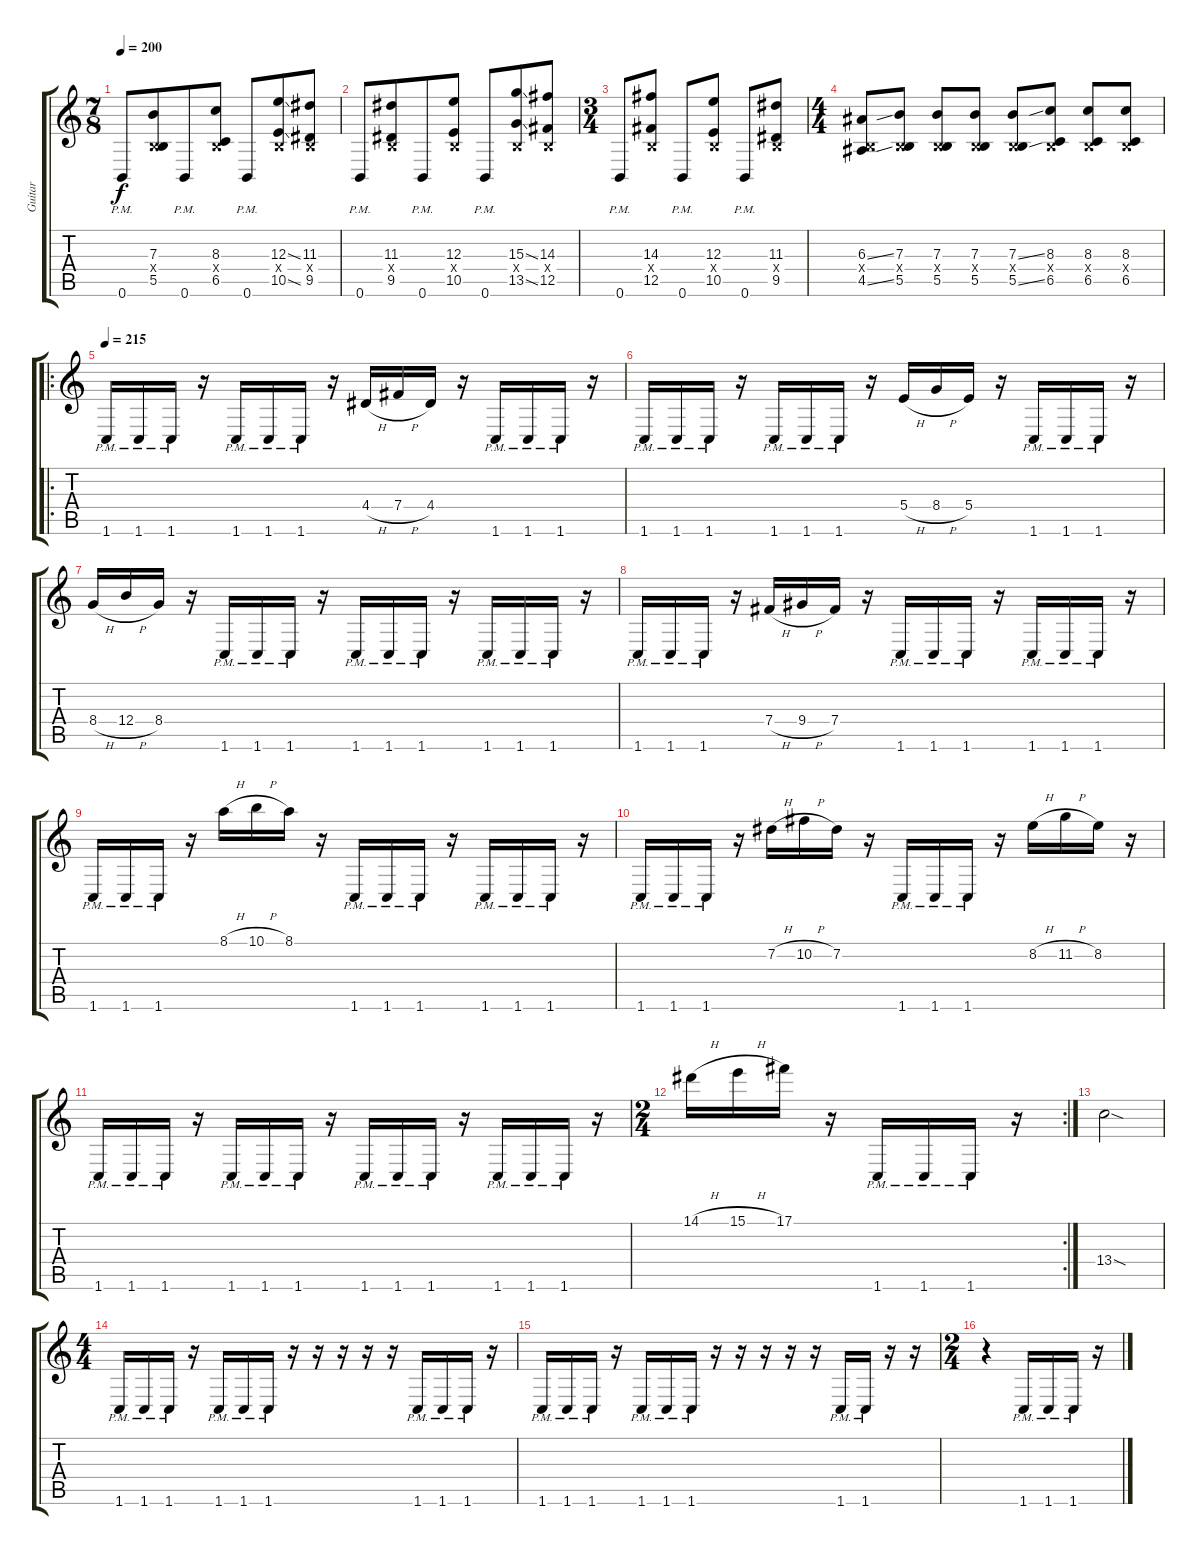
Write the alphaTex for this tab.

\track ("Guitar" "Guitar") {instrument distortionguitar}
\staff {score tabs}
\tuning (Db4 Ab3 E3 B2 Gb2 B1) {hide}
\ts (7 8)
\tempo 200
\clef g2
\ks c
0.6{pm}.8{dy f} (7.3 0.4{x} 5.5).8 0.6{pm}.8 (8.3 0.4{x} 6.5).8 0.6{pm}.8 (12.3{ss} 0.4{x} 10.5{ss}).8 (11.3 0.4{x} 9.5).8 |
0.6{pm}.8 (11.3 0.4{x} 9.5).8 0.6{pm}.8 (12.3 0.4{x} 10.5).8 0.6{pm}.8 (15.3{ss} 0.4{x} 13.5{ss}).8 (14.3 0.4{x} 12.5).8 |
\ts (3 4)
0.6{pm}.8 (14.3 0.4{x} 12.5).8 0.6{pm}.8 (12.3 0.4{x} 10.5).8 0.6{pm}.8 (11.3 0.4{x} 9.5).8 |
\ts (4 4)
(6.3{ss} 0.4{x} 4.5{ss}).8 (7.3 0.4{x} 5.5).8 (7.3 0.4{x} 5.5).8 (7.3 0.4{x} 5.5).8 (7.3{ss} 0.4{x} 5.5{ss}).8 (8.3 0.4{x} 6.5).8 (8.3 0.4{x} 6.5).8 (8.3 0.4{x} 6.5).8 |
\ro
\tempo 215
1.6{pm}.16 1.6{pm}.16 1.6{pm}.16 r.16 1.6{pm}.16 1.6{pm}.16 1.6{pm}.16 r.16 4.4{h}.16 7.4{h}.16 4.4.16 r.16 1.6{pm}.16 1.6{pm}.16 1.6{pm}.16 r.16 |
1.6{pm}.16 1.6{pm}.16 1.6{pm}.16 r.16 1.6{pm}.16 1.6{pm}.16 1.6{pm}.16 r.16 5.4{h}.16 8.4{h}.16 5.4.16 r.16 1.6{pm}.16 1.6{pm}.16 1.6{pm}.16 r.16 |
8.4{h}.16 12.4{h}.16 8.4.16 r.16 1.6{pm}.16 1.6{pm}.16 1.6{pm}.16 r.16 1.6{pm}.16 1.6{pm}.16 1.6{pm}.16 r.16 1.6{pm}.16 1.6{pm}.16 1.6{pm}.16 r.16 |
1.6{pm}.16 1.6{pm}.16 1.6{pm}.16 r.16 7.4{h}.16 9.4{h}.16 7.4.16 r.16 1.6{pm}.16 1.6{pm}.16 1.6{pm}.16 r.16 1.6{pm}.16 1.6{pm}.16 1.6{pm}.16 r.16 |
1.6{pm}.16 1.6{pm}.16 1.6{pm}.16 r.16 8.1{h}.16 10.1{h}.16 8.1.16 r.16 1.6{pm}.16 1.6{pm}.16 1.6{pm}.16 r.16 1.6{pm}.16 1.6{pm}.16 1.6{pm}.16 r.16 |
1.6{pm}.16 1.6{pm}.16 1.6{pm}.16 r.16 7.2{h}.16 10.2{h}.16 7.2.16 r.16 1.6{pm}.16 1.6{pm}.16 1.6{pm}.16 r.16 8.2{h}.16 11.2{h}.16 8.2.16 r.16 |
1.6{pm}.16 1.6{pm}.16 1.6{pm}.16 r.16 1.6{pm}.16 1.6{pm}.16 1.6{pm}.16 r.16 1.6{pm}.16 1.6{pm}.16 1.6{pm}.16 r.16 1.6{pm}.16 1.6{pm}.16 1.6{pm}.16 r.16 |
\rc 2
\ts (2 4)
14.1{h}.16 15.1{h}.16 17.1.16 r.16 1.6{pm}.16 1.6{pm}.16 1.6{pm}.16 r.16 |
13.4{sod}.2 |
\ts (4 4)
1.6{pm}.16 1.6{pm}.16 1.6{pm}.16 r.16 1.6{pm}.16 1.6{pm}.16 1.6{pm}.16 r.16 r.16 r.16 r.16 r.16 1.6{pm}.16 1.6{pm}.16 1.6{pm}.16 r.16 |
1.6{pm}.16 1.6{pm}.16 1.6{pm}.16 r.16 1.6{pm}.16 1.6{pm}.16 1.6{pm}.16 r.16 r.16 r.16 r.16 r.16 1.6{pm}.16 1.6{pm}.16 r.16 r.16 |
\ts (2 4)
r.4 1.6{pm}.16 1.6{pm}.16 1.6{pm}.16 r.16
